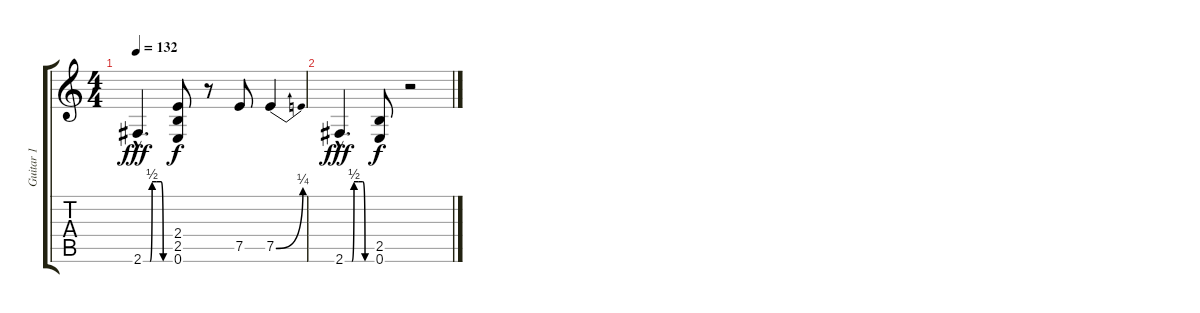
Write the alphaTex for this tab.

\track ("Guitar 1" "Guitar 1") {instrument overdrivenguitar}
\staff {score tabs}
\tuning (E4 B3 G3 D3 A2 E2) {hide}
\ts (4 4)
\tempo 132
\clef g2
\ks c
2.6{be (custom 0 0 10 0 15 0 20 2 30 2 40 2 45 0 60 0) hac}.4{d dy fff} (2.4 2.5 0.6).8{dy f} r.8 7.5.8 7.5{be (bend 0 0 60 1)}.4 |
2.6{be (custom 0 0 10 0 15 0 20 2 30 2 40 2 45 0 60 0) hac}.4{d dy fff} (2.5 0.6).8{dy f} r.2
